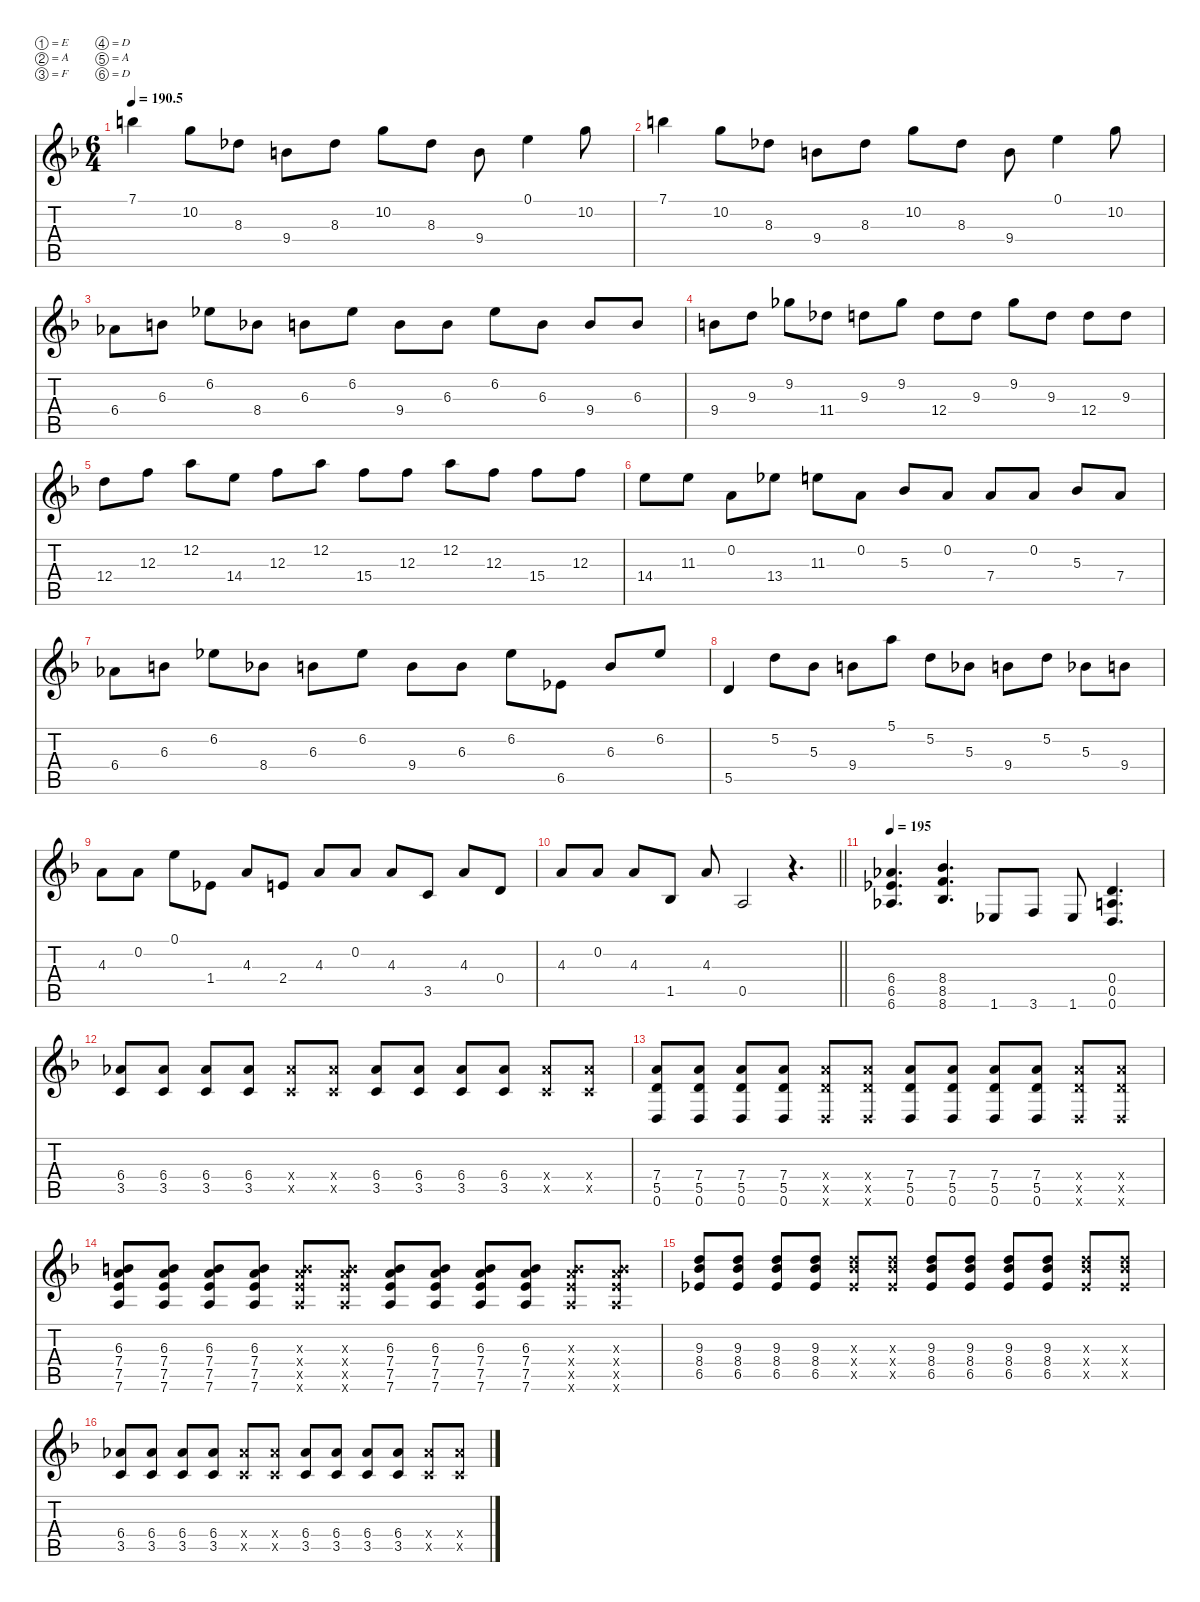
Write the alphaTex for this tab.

\defaultSystemsLayout 4
\hideDynamics
\bracketExtendMode nobrackets
\singleTrackTrackNamePolicy hidden
\multiTrackTrackNamePolicy hidden
\firstSystemTrackNameMode fullname
\firstSystemTrackNameOrientation horizontal
\otherSystemsTrackNameOrientation horizontal
\track ("Guitar 1" "dist.guit.") {defaultSystemsLayout 4 mute instrument distortionguitar}
\staff {score tabs}
\tuning (E4 A3 F3 D3 A2 D2)
\ts (6 4)
\tempo
190.5
\accidentals auto
\clef g2
\ottava regular
\simile none
\ks dminor
7.1{acc forcenatural}.4{dy f beam Down} 10.2{acc forcenatural}.8{beam Down} 8.3{acc b}.8{beam Down} 9.4{acc forcenatural}.8{beam Down} 8.3{acc b}.8{beam Down} 10.2{acc forcenatural}.8{beam Down} 8.3{acc b}.8{beam Down} 9.4{acc forcenatural}.8{beam Down} 0.1{acc forcenatural}.4{beam Down} 10.2{acc forcenatural}.8{beam Down} |
7.1{acc forcenatural}.4{beam Down} 10.2{acc forcenatural}.8{beam Down} 8.3{acc b}.8{beam Down} 9.4{acc forcenatural}.8{beam Down} 8.3{acc b}.8{beam Down} 10.2{acc forcenatural}.8{beam Down} 8.3{acc b}.8{beam Down} 9.4{acc forcenatural}.8{beam Down} 0.1{acc forcenatural}.4{beam Down} 10.2{acc forcenatural}.8{beam Down} |
6.4{acc b}.8{beam Down} 6.3{acc forcenatural}.8{beam Down} 6.2{acc b}.8{beam Down} 8.4{acc b}.8{beam Down} 6.3{acc forcenatural}.8{beam Down} 6.2{acc b}.8{beam Down} 9.4{acc forcenatural}.8{beam Down} 6.3{acc forcenatural}.8{beam Down} 6.2{acc b}.8{beam Down} 6.3{acc forcenatural}.8{beam Up} 9.4{acc forcenatural}.8{beam Up} 6.3{acc forcenatural}.8{beam Up} |
9.4{acc forcenatural}.8{beam Down} 9.3{acc forcenatural}.8{beam Down} 9.2{acc b}.8{beam Down} 11.4{acc b}.8{beam Down} 9.3{acc forcenatural}.8{beam Down} 9.2{acc b}.8{beam Down} 12.4{acc forcenatural}.8{beam Down} 9.3{acc forcenatural}.8{beam Down} 9.2{acc b}.8{beam Down} 9.3{acc forcenatural}.8{beam Down} 12.4{acc forcenatural}.8{beam Down} 9.3{acc forcenatural}.8{beam Down} |
12.4{acc forcenatural}.8{beam Down} 12.3{acc forcenatural}.8{beam Down} 12.2{acc forcenatural}.8{beam Down} 14.4{acc forcenatural}.8{beam Down} 12.3{acc forcenatural}.8{beam Down} 12.2{acc forcenatural}.8{beam Down} 15.4{acc forcenatural}.8{beam Down} 12.3{acc forcenatural}.8{beam Down} 12.2{acc forcenatural}.8{beam Down} 12.3{acc forcenatural}.8{beam Down} 15.4{acc forcenatural}.8{beam Down} 12.3{acc forcenatural}.8{beam Down} |
14.4{acc forcenatural}.8{beam Down} 11.3{acc forcenatural}.8{beam Down} 0.2{acc forcenatural}.8{beam Down} 13.4{acc b}.8{beam Down} 11.3{acc forcenatural}.8{beam Down} 0.2{acc forcenatural}.8{beam Down} 5.3{acc b}.8{beam Up} 0.2{acc forcenatural}.8{beam Up} 7.4{acc forcenatural}.8{beam Up} 0.2{acc forcenatural}.8{beam Up} 5.3{acc b}.8{beam Up} 7.4{acc forcenatural}.8{beam Up} |
6.4{acc b}.8{beam Down} 6.3{acc forcenatural}.8{beam Down} 6.2{acc b}.8{beam Down} 8.4{acc b}.8{beam Down} 6.3{acc forcenatural}.8{beam Down} 6.2{acc b}.8{beam Down} 9.4{acc forcenatural}.8{beam Down} 6.3{acc forcenatural}.8{beam Down} 6.2{acc b}.8{beam Down} 6.5{acc b}.8{beam Up} 6.3{acc forcenatural}.8{beam Up} 6.2{acc b}.8{beam Up} |
5.5{acc forcenatural}.4{beam Up} 5.2{acc forcenatural}.8{beam Down} 5.3{acc b}.8{beam Down} 9.4{acc forcenatural}.8{beam Down} 5.1{acc forcenatural}.8{beam Down} 5.2{acc forcenatural}.8{beam Down} 5.3{acc b}.8{beam Down} 9.4{acc forcenatural}.8{beam Down} 5.2{acc forcenatural}.8{beam Down} 5.3{acc b}.8{beam Down} 9.4{acc forcenatural}.8{beam Down} |
4.3{acc forcenatural}.8{beam Down} 0.2{acc forcenatural}.8{beam Down} 0.1{acc forcenatural}.8{beam Down} 1.4{acc b}.8{beam Up} 4.3{acc forcenatural}.8{beam Up} 2.4{acc forcenatural}.8{beam Up} 4.3{acc forcenatural}.8{beam Up} 0.2{acc forcenatural}.8{beam Up} 4.3{acc forcenatural}.8{beam Up} 3.5{acc forcenatural}.8{beam Up} 4.3{acc forcenatural}.8{beam Up} 0.4{acc forcenatural}.8{beam Up} |
\barLineRight lightlight
4.3{acc forcenatural}.8{beam Up} 0.2{acc forcenatural}.8{beam Up} 4.3{acc forcenatural}.8{beam Up} 1.5{acc b}.8{beam Up} 4.3{acc forcenatural}.8{beam Up} 0.5{acc forcenatural}.2{beam Up} r.4{d beam Up} |
\tempo 195
(6.4{acc b} 6.5{acc b} 6.6{acc b}).4{d beam Up} (8.4{acc b} 8.5{acc forcenatural} 8.6{acc b}).4{d beam Up} 1.6{acc b}.8{beam Up} 3.6{acc forcenatural}.8{beam Up} 1.6{acc b}.8{beam Up} (0.4{acc forcenatural} 0.5{acc forcenatural} 0.6{acc forcenatural}).4{d beam Up} |
(6.4{acc b} 3.5{acc forcenatural}).8{beam Up} (6.4{acc b} 3.5{acc forcenatural}).8{beam Up} (6.4{acc b} 3.5{acc forcenatural}).8{beam Up} (6.4{acc b} 3.5{acc forcenatural}).8{beam Up} (6.4{x acc b} 3.5{x acc forcenatural}).8{beam Up} (6.4{x acc b} 3.5{x acc forcenatural}).8{beam Up} (6.4{acc b} 3.5{acc forcenatural}).8{beam Up} (6.4{acc b} 3.5{acc forcenatural}).8{beam Up} (6.4{acc b} 3.5{acc forcenatural}).8{beam Up} (6.4{acc b} 3.5{acc forcenatural}).8{beam Up} (6.4{x acc b} 3.5{x acc forcenatural}).8{beam Up} (6.4{x acc b} 3.5{x acc forcenatural}).8{beam Up} |
(7.4{acc forcenatural} 5.5{acc forcenatural} 0.6{acc forcenatural}).8{beam Up} (7.4{acc forcenatural} 5.5{acc forcenatural} 0.6{acc forcenatural}).8{beam Up} (7.4{acc forcenatural} 5.5{acc forcenatural} 0.6{acc forcenatural}).8{beam Up} (7.4{acc forcenatural} 5.5{acc forcenatural} 0.6{acc forcenatural}).8{beam Up} (7.4{x acc forcenatural} 5.5{x acc forcenatural} 0.6{x acc forcenatural}).8{beam Up} (7.4{x acc forcenatural} 5.5{x acc forcenatural} 0.6{x acc forcenatural}).8{beam Up} (7.4{acc forcenatural} 5.5{acc forcenatural} 0.6{acc forcenatural}).8{beam Up} (7.4{acc forcenatural} 5.5{acc forcenatural} 0.6{acc forcenatural}).8{beam Up} (7.4{acc forcenatural} 5.5{acc forcenatural} 0.6{acc forcenatural}).8{beam Up} (7.4{acc forcenatural} 5.5{acc forcenatural} 0.6{acc forcenatural}).8{beam Up} (7.4{x acc forcenatural} 5.5{x acc forcenatural} 0.6{x acc forcenatural}).8{beam Up} (7.4{x acc forcenatural} 5.5{x acc forcenatural} 0.6{x acc forcenatural}).8{beam Up} |
(6.3{acc forcenatural} 7.4{acc forcenatural} 7.5{acc forcenatural} 7.6{acc forcenatural}).8{beam Up} (6.3{acc forcenatural} 7.4{acc forcenatural} 7.5{acc forcenatural} 7.6{acc forcenatural}).8{beam Up} (6.3{acc forcenatural} 7.4{acc forcenatural} 7.5{acc forcenatural} 7.6{acc forcenatural}).8{beam Up} (6.3{acc forcenatural} 7.4{acc forcenatural} 7.5{acc forcenatural} 7.6{acc forcenatural}).8{beam Up} (6.3{x acc forcenatural} 7.4{x acc forcenatural} 7.5{x acc forcenatural} 7.6{x acc forcenatural}).8{beam Up} (6.3{x acc forcenatural} 7.4{x acc forcenatural} 7.5{x acc forcenatural} 7.6{x acc forcenatural}).8{beam Up} (6.3{acc forcenatural} 7.4{acc forcenatural} 7.5{acc forcenatural} 7.6{acc forcenatural}).8{beam Up} (6.3{acc forcenatural} 7.4{acc forcenatural} 7.5{acc forcenatural} 7.6{acc forcenatural}).8{beam Up} (6.3{acc forcenatural} 7.4{acc forcenatural} 7.5{acc forcenatural} 7.6{acc forcenatural}).8{beam Up} (6.3{acc forcenatural} 7.4{acc forcenatural} 7.5{acc forcenatural} 7.6{acc forcenatural}).8{beam Up} (6.3{x acc forcenatural} 7.4{x acc forcenatural} 7.5{x acc forcenatural} 7.6{x acc forcenatural}).8{beam Up} (6.3{x acc forcenatural} 7.4{x acc forcenatural} 7.5{x acc forcenatural} 7.6{x acc forcenatural}).8{beam Up} |
(9.3{acc forcenatural} 8.4{acc b} 6.5{acc b}).8{beam Up} (9.3{acc forcenatural} 8.4{acc b} 6.5{acc b}).8{beam Up} (9.3{acc forcenatural} 8.4{acc b} 6.5{acc b}).8{beam Up} (9.3{acc forcenatural} 8.4{acc b} 6.5{acc b}).8{beam Up} (9.3{x acc forcenatural} 8.4{x acc b} 6.5{x acc b}).8{beam Up} (9.3{x acc forcenatural} 8.4{x acc b} 6.5{x acc b}).8{beam Up} (9.3{acc forcenatural} 8.4{acc b} 6.5{acc b}).8{beam Up} (9.3{acc forcenatural} 8.4{acc b} 6.5{acc b}).8{beam Up} (9.3{acc forcenatural} 8.4{acc b} 6.5{acc b}).8{beam Up} (9.3{acc forcenatural} 8.4{acc b} 6.5{acc b}).8{beam Up} (9.3{x acc forcenatural} 8.4{x acc b} 6.5{x acc b}).8{beam Up} (9.3{x acc forcenatural} 8.4{x acc b} 6.5{x acc b}).8{beam Up} |
(6.4{acc b} 3.5{acc forcenatural}).8{beam Up} (6.4{acc b} 3.5{acc forcenatural}).8{beam Up} (6.4{acc b} 3.5{acc forcenatural}).8{beam Up} (6.4{acc b} 3.5{acc forcenatural}).8{beam Up} (6.4{x acc b} 3.5{x acc forcenatural}).8{beam Up} (6.4{x acc b} 3.5{x acc forcenatural}).8{beam Up} (6.4{acc b} 3.5{acc forcenatural}).8{beam Up} (6.4{acc b} 3.5{acc forcenatural}).8{beam Up} (6.4{acc b} 3.5{acc forcenatural}).8{beam Up} (6.4{acc b} 3.5{acc forcenatural}).8{beam Up} (6.4{x acc b} 3.5{x acc forcenatural}).8{beam Up} (6.4{x acc b} 3.5{x acc forcenatural}).8{beam Up}
